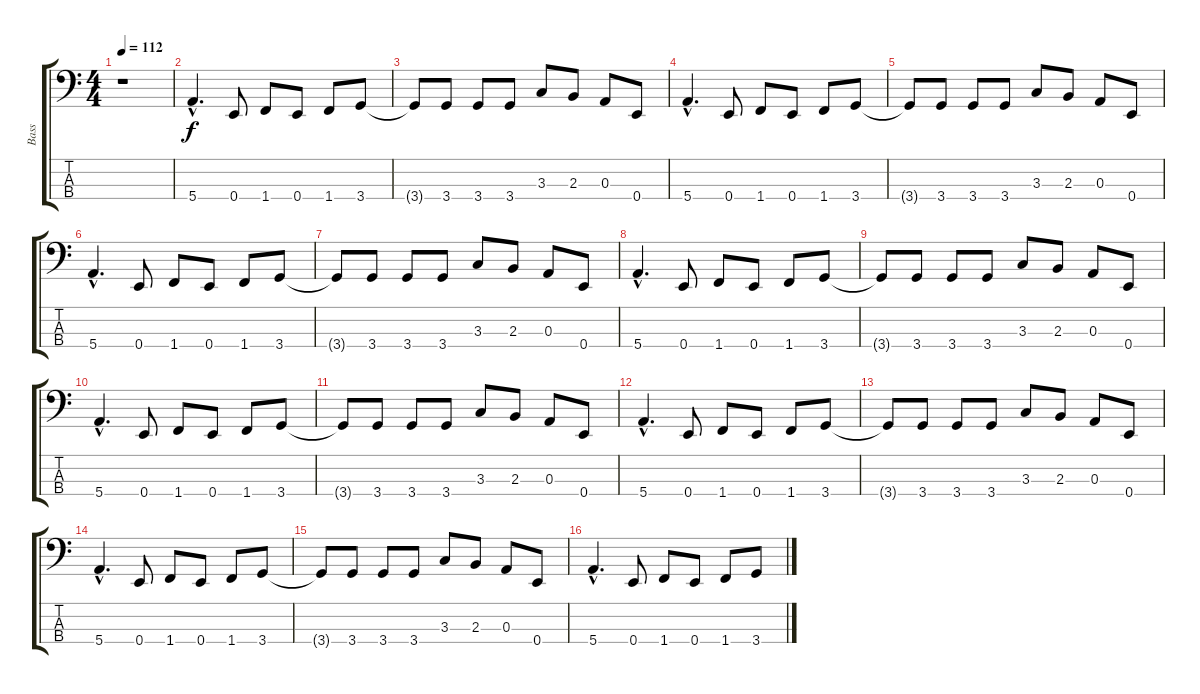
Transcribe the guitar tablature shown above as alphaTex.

\track ("Bass" "Bass") {instrument electricbassfinger}
\staff {score tabs}
\tuning (G2 D2 A1 E1) {hide}
\ts (4 4)
\tempo 112
\clef f4
\ks c
r.1{dy f} |
5.4{hac}.4{d} 0.4.8 1.4.8 0.4.8 1.4.8 3.4.8 |
3.4{t}.8 3.4.8 3.4.8 3.4.8 3.3.8 2.3.8 0.3.8 0.4.8 |
5.4{hac}.4{d} 0.4.8 1.4.8 0.4.8 1.4.8 3.4.8 |
3.4{t}.8 3.4.8 3.4.8 3.4.8 3.3.8 2.3.8 0.3.8 0.4.8 |
5.4{hac}.4{d} 0.4.8 1.4.8 0.4.8 1.4.8 3.4.8 |
3.4{t}.8 3.4.8 3.4.8 3.4.8 3.3.8 2.3.8 0.3.8 0.4.8 |
5.4{hac}.4{d} 0.4.8 1.4.8 0.4.8 1.4.8 3.4.8 |
3.4{t}.8 3.4.8 3.4.8 3.4.8 3.3.8 2.3.8 0.3.8 0.4.8 |
5.4{hac}.4{d} 0.4.8 1.4.8 0.4.8 1.4.8 3.4.8 |
3.4{t}.8 3.4.8 3.4.8 3.4.8 3.3.8 2.3.8 0.3.8 0.4.8 |
5.4{hac}.4{d} 0.4.8 1.4.8 0.4.8 1.4.8 3.4.8 |
3.4{t}.8 3.4.8 3.4.8 3.4.8 3.3.8 2.3.8 0.3.8 0.4.8 |
5.4{hac}.4{d} 0.4.8 1.4.8 0.4.8 1.4.8 3.4.8 |
3.4{t}.8 3.4.8 3.4.8 3.4.8 3.3.8 2.3.8 0.3.8 0.4.8 |
5.4{hac}.4{d} 0.4.8 1.4.8 0.4.8 1.4.8 3.4.8
